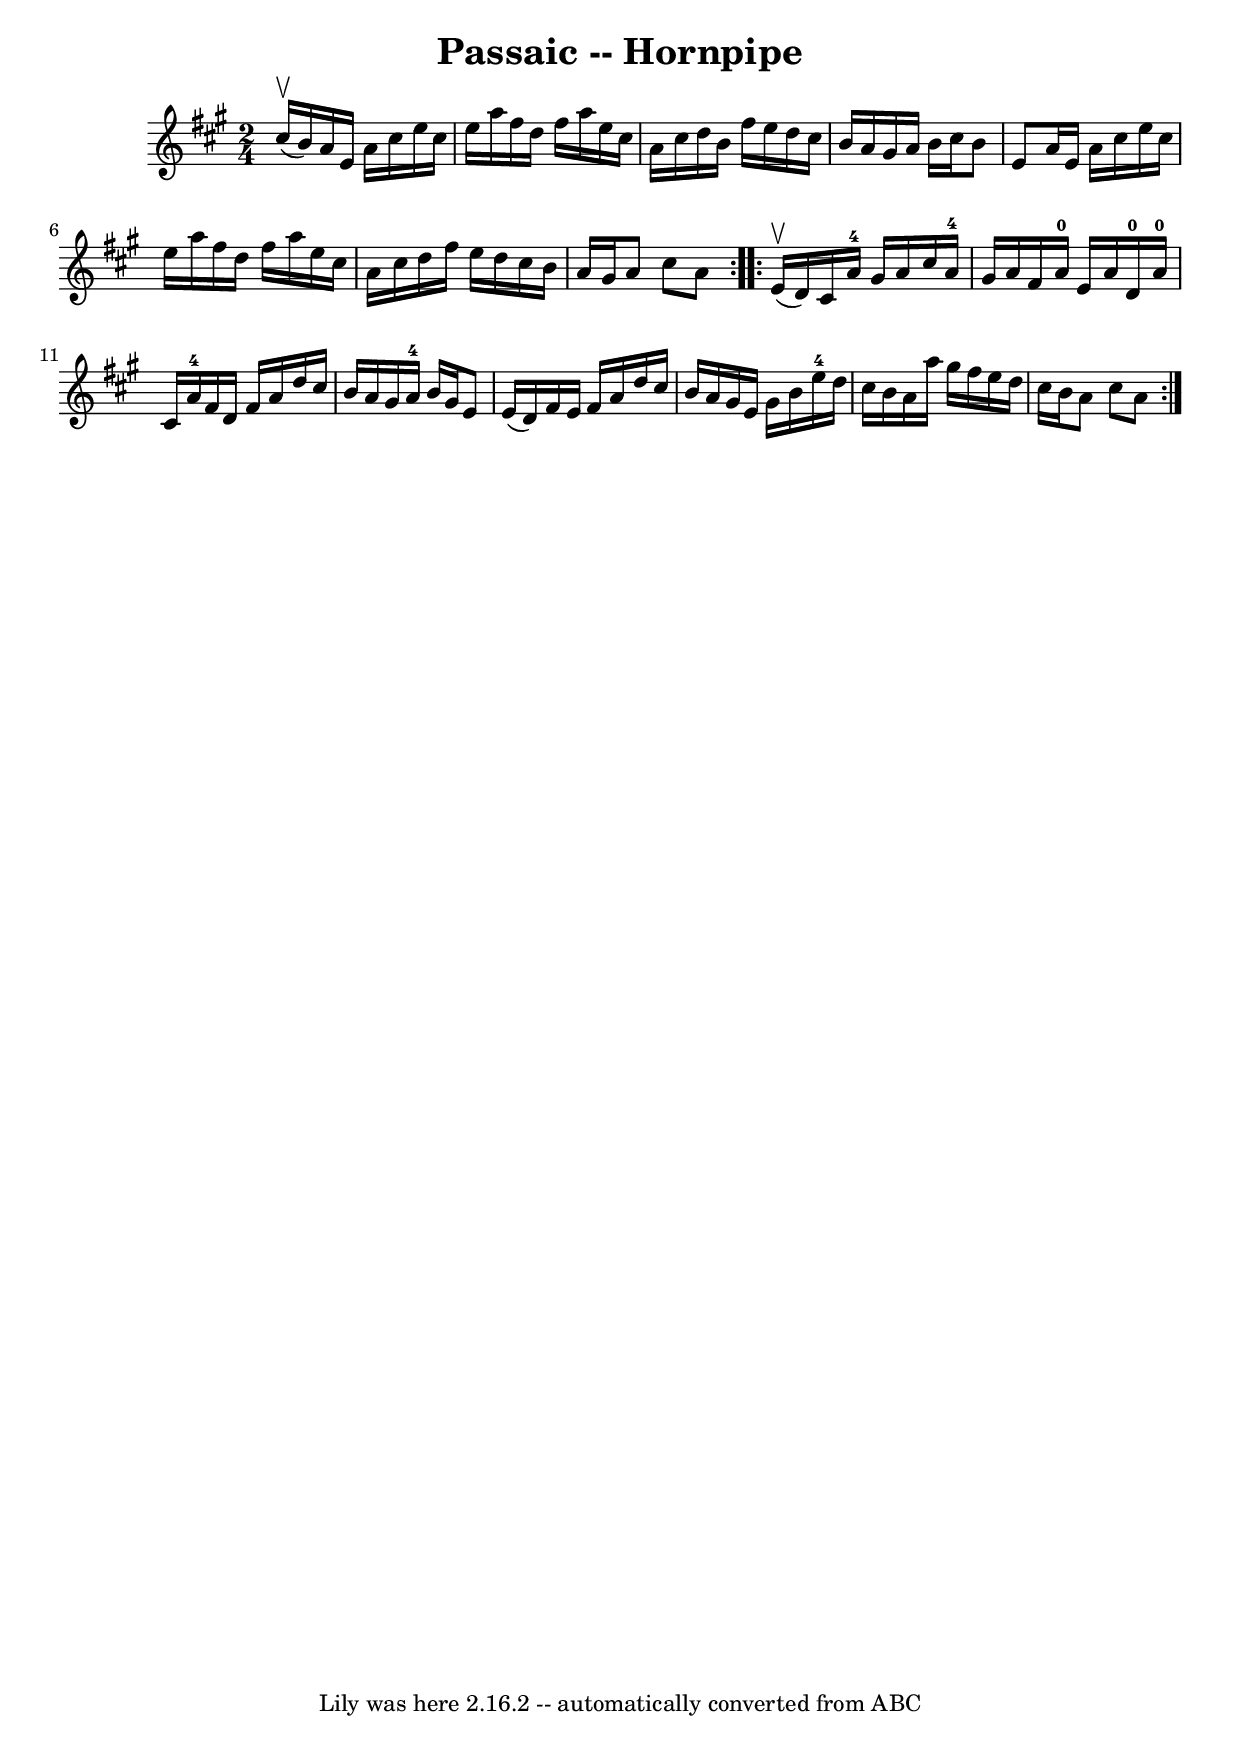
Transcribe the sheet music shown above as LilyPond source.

\version "2.7.40"
\include "Mammoth.ily"
\header {
	%% book = "Cole's 1000 Fiddle Tunes"
	crossRefNumber = "1"
	footnotes = ""
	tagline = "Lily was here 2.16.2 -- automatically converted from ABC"
	title = "Passaic -- Hornpipe"
}
voicedefault =  {


\repeat volta 2 {
\time 2/4 \key a \major cis''16 (^\upbow b'16) |
 a'16 e'16 
 a'16 cis''16 e''16 cis''16 e''16 a''16  |
 fis''16    
d''16 fis''16 a''16 e''16 cis''16 a'16 cis''16  |
   
d''16 b'16 fis''16 e''16 d''16 cis''16 b'16 a'16  |
 
 gis'16 a'16 b'16 cis''16 b'8 e'8  |
 a'16 e'16    
a'16 cis''16 e''16 cis''16 e''16 a''16  |
 fis''16    
d''16 fis''16 a''16 e''16 cis''16 a'16 cis''16  |
   
d''16 fis''16 e''16 d''16 cis''16 b'16 a'16 gis'16  
|
 a'8 cis''8 a'8  }     \repeat volta 2 { e'16 (^\upbow   
d'16) |
 cis'16 a'16-4 gis'16 a'16 cis''16 a'16 
-4 gis'16 a'16  |
 fis'16 a'16-0 e'16 a'16 d'16 
-0 a'16-0 cis'16 a'16-4 |
 fis'16 d'16 fis'16    
a'16 d''16 cis''16 b'16 a'16  |
 gis'16 a'16-4 b'16 
 gis'16 e'8 e'16 (d'16) |
 fis'16 e'16 fis'16    
a'16 d''16 cis''16 b'16 a'16  |
 gis'16 e'16 gis'16   
 b'16 e''16-4 d''16 cis''16 b'16  |
 a'16 a''16    
gis''16 fis''16 e''16 d''16 cis''16 b'16  |
 a'8    
cis''8 a'8  }   
}

\score{
    <<

	\context Staff="default"
	{
	    \voicedefault 
	}

    >>
	\layout {
	}
	\midi {}
}
